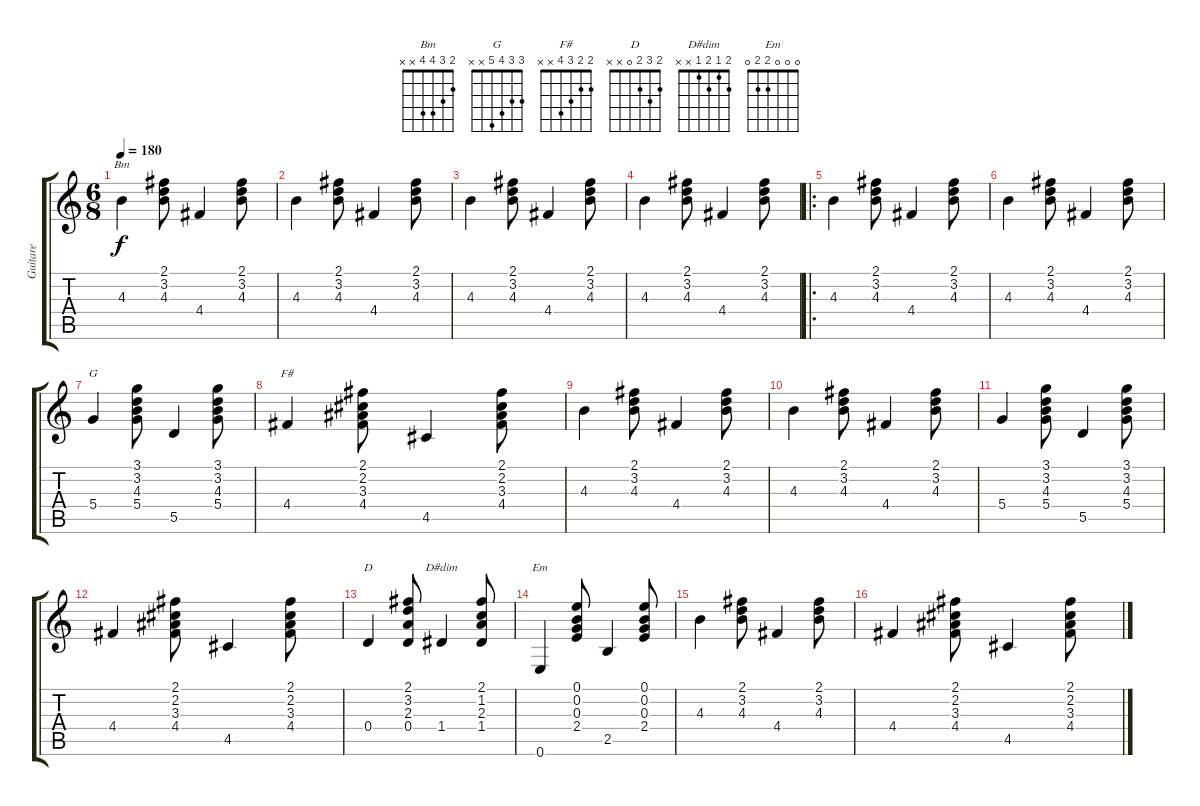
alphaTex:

\track ("Guitare" "Guitare") {instrument acousticguitarnylon}
\staff {score tabs}
\tuning (E4 B3 G3 D3 A2 E2) {hide}
\chord ("Bm" 2 3 4 4 x x)
\chord ("G" 3 3 4 5 x x)
\chord ("F#" 2 2 3 4 x x)
\chord ("D" 2 3 2 0 x x)
\chord ("D#dim" 2 1 2 1 x x)
\chord ("Em" 0 0 0 2 2 0)
\ts (6 8)
\tempo 180
\clef g2
\ks c
4.3.4{ch "Bm" dy f instrument acousticguitarnylon} (2.1 3.2 4.3).8 4.4.4 (2.1 3.2 4.3).8 |
4.3.4 (2.1 3.2 4.3).8 4.4.4 (2.1 3.2 4.3).8 |
4.3.4 (2.1 3.2 4.3).8 4.4.4 (2.1 3.2 4.3).8 |
4.3.4 (2.1 3.2 4.3).8 4.4.4 (2.1 3.2 4.3).8 |
\ro
4.3.4 (2.1 3.2 4.3).8 4.4.4 (2.1 3.2 4.3).8 |
4.3.4 (2.1 3.2 4.3).8 4.4.4 (2.1 3.2 4.3).8 |
5.4.4{ch "G"} (3.1 3.2 4.3 5.4).8 5.5.4 (3.1 3.2 4.3 5.4).8 |
4.4.4{ch "F#"} (2.1 2.2 3.3 4.4).8 4.5.4 (2.1 2.2 3.3 4.4).8 |
4.3.4 (2.1 3.2 4.3).8 4.4.4 (2.1 3.2 4.3).8 |
4.3.4 (2.1 3.2 4.3).8 4.4.4 (2.1 3.2 4.3).8 |
5.4.4 (3.1 3.2 4.3 5.4).8 5.5.4 (3.1 3.2 4.3 5.4).8 |
4.4.4 (2.1 2.2 3.3 4.4).8 4.5.4 (2.1 2.2 3.3 4.4).8 |
0.4.4{ch "D"} (2.1 3.2 2.3 0.4).8 1.4.4{ch "D#dim"} (2.1 1.2 2.3 1.4).8 |
0.6.4{ch "Em"} (0.1 0.2 0.3 2.4).8 2.5.4 (0.1 0.2 0.3 2.4).8 |
4.3.4 (2.1 3.2 4.3).8 4.4.4 (2.1 3.2 4.3).8 |
4.4.4 (2.1 2.2 3.3 4.4).8 4.5.4 (2.1 2.2 3.3 4.4).8
